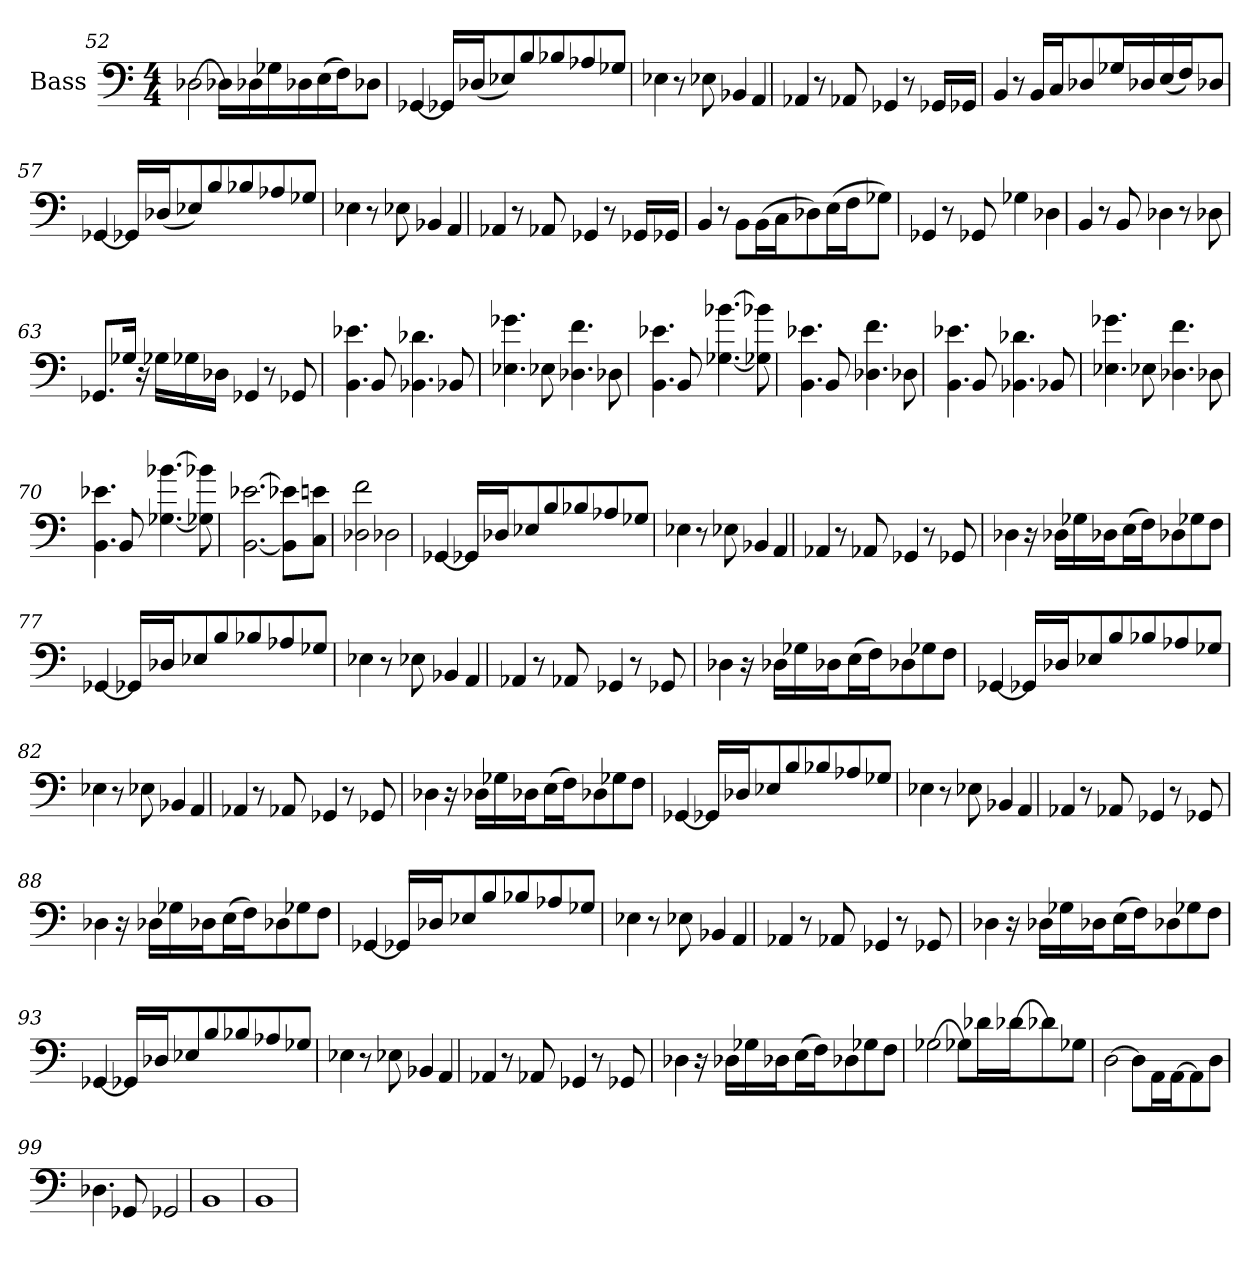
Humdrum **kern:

**kern
*part1
*staff1
*I"Bass
*clefF4
*ITrd7c12
*k[]
*M4/4
=52
!LO:N:vis=2
[8DD-X
!LO:N:vis=16
64DD-X\LL]
!LO:N:vis=16
64DD-X\
!LO:N:vis=16
64GG-X\
!LO:N:vis=16
64DD-X\
!LO:N:vis=16
(64EE\
!LO:N:vis=16
64FF\J)
!LO:N:vis=8
32DD-X\J
=53
!LO:N:vis=4
[16GGG-X
!LO:N:vis=16
64GGG-X/LL]
!LO:N:vis=16
(64DD-X/J
!LO:N:vis=8
32EE-X/)
!LO:N:vis=8
32BB/
!LO:N:vis=8
32BB-X/
!LO:N:vis=8
32AA-X/
!LO:N:vis=8
32GG-X/J
=54
!LO:N:vis=4
16EE-X
!LO:N:vis=8
32r
!LO:N:vis=8
32EE-X
!LO:N:vis=4
16BBB-X
!LO:N:vis=4
16AAA
=55
!LO:N:vis=4
16AAA-X
!LO:N:vis=8
32r
!LO:N:vis=8
32AAA-X
!LO:N:vis=4
16GGG-X
!LO:N:vis=8
32r
!LO:N:vis=16
64GGG-X/LL
!LO:N:vis=16
64GGG-X/JJ
=56
!LO:N:vis=4
16BBB
!LO:N:vis=8
32r
!LO:N:vis=16
64BBB/LL
!LO:N:vis=16
64CC/J
!LO:N:vis=8
32DD-X/
!LO:N:vis=16
64GG-X/L
!LO:N:vis=16
64DD-X/
!LO:N:vis=16
(64EE/
!LO:N:vis=16
64FF/J)
!LO:N:vis=8
32DD-X/J
=57
!LO:N:vis=4
[16GGG-X
!LO:N:vis=16
64GGG-X/LL]
!LO:N:vis=16
(64DD-X/J
!LO:N:vis=8
32EE-X/)
!LO:N:vis=8
32BB/
!LO:N:vis=8
32BB-X/
!LO:N:vis=8
32AA-X/
!LO:N:vis=8
32GG-X/J
=58
!LO:N:vis=4
16EE-X
!LO:N:vis=8
32r
!LO:N:vis=8
32EE-X
!LO:N:vis=4
16BBB-X
!LO:N:vis=4
16AAA
=59
!LO:N:vis=4
16AAA-X
!LO:N:vis=8
32r
!LO:N:vis=8
32AAA-X
!LO:N:vis=4
16GGG-X
!LO:N:vis=8
32r
!LO:N:vis=16
64GGG-X/LL
!LO:N:vis=16
64GGG-X/JJ
=60
!LO:N:vis=4
16BBB
!LO:N:vis=8
32r
!LO:N:vis=8
32BBB\L
!LO:N:vis=16
(64BBB\L
!LO:N:vis=16
64CC\J
!LO:N:vis=8
32DD-X\)
!LO:N:vis=16
(64EE\L
!LO:N:vis=16
64FF\J
!LO:N:vis=8
32GG-X\J)
=61
!LO:N:vis=4
16GGG-X
!LO:N:vis=8
32r
!LO:N:vis=8
32GGG-X
!LO:N:vis=4
16GG-X
!LO:N:vis=4
16DD-X
=62
!LO:N:vis=4
16BBB
!LO:N:vis=8
32r
!LO:N:vis=8
32BBB
!LO:N:vis=4
16DD-X
!LO:N:vis=8
32r
!LO:N:vis=8
32DD-X
=63
!LO:N:vis=8.
32.GGG-X/L
!LO:N:vis=16
64GG-X/Jk
!LO:N:vis=16
64r
!LO:N:vis=16
64GG-X\LL
!LO:N:vis=16
64GG-X\
!LO:N:vis=16
64DD-X\JJ
!LO:N:vis=4
16GGG-X
!LO:N:vis=8
32r
!LO:N:vis=8
32GGG-X
=64
!LO:N:vis=4.
16.E-X 16.BBB
!LO:N:vis=8
32BBB
!LO:N:vis=4.
16.D-X 16.BBB-X
!LO:N:vis=8
32BBB-X
=65
!LO:N:vis=4.
16.G-X 16.EE-X
!LO:N:vis=8
32EE-X
!LO:N:vis=4.
16.F 16.DD-X
!LO:N:vis=8
32DD-X
=66
!LO:N:vis=4.
16.E-X 16.BBB
!LO:N:vis=8
32BBB
!LO:N:vis=4.
[16.B-X [16.GG-X
!LO:N:vis=8
32B-X] 32GG-X]
=67
!LO:N:vis=4.
16.E-X 16.BBB
!LO:N:vis=8
32BBB
!LO:N:vis=4.
16.F 16.DD-X
!LO:N:vis=8
32DD-X
=68
!LO:N:vis=4.
16.E-X 16.BBB
!LO:N:vis=8
32BBB
!LO:N:vis=4.
16.D-X 16.BBB-X
!LO:N:vis=8
32BBB-X
=69
!LO:N:vis=4.
16.G-X 16.EE-X
!LO:N:vis=8
32EE-X
!LO:N:vis=4.
16.F 16.DD-X
!LO:N:vis=8
32DD-X
=70
!LO:N:vis=4.
16.E-X 16.BBB
!LO:N:vis=8
32BBB
!LO:N:vis=4.
[16.B-X [16.GG-X
!LO:N:vis=8
32B-X] 32GG-X]
=71
!LO:N:vis=2.
[8.E-X [8.BBB
!LO:N:vis=8
32E-X]\ 32BBB]\L
!LO:N:vis=8
32E\ 32CC\J
=72
!LO:N:vis=2
8F 8DD-X
!LO:N:vis=2
8DD-X
=73
!LO:N:vis=4
[16GGG-X
!LO:N:vis=16
64GGG-X/LL]
!LO:N:vis=16
64DD-X/J
!LO:N:vis=8
32EE-X/
!LO:N:vis=8
32BB/
!LO:N:vis=8
32BB-X/
!LO:N:vis=8
32AA-X/
!LO:N:vis=8
32GG-X/J
=74
!LO:N:vis=4
16EE-X
!LO:N:vis=8
32r
!LO:N:vis=8
32EE-X
!LO:N:vis=4
16BBB-X
!LO:N:vis=4
16AAA
=75
!LO:N:vis=4
16AAA-X
!LO:N:vis=8
32r
!LO:N:vis=8
32AAA-X
!LO:N:vis=4
16GGG-X
!LO:N:vis=8
32r
!LO:N:vis=8
32GGG-X
=76
!LO:N:vis=4
16DD-X
!LO:N:vis=16
64r
!LO:N:vis=16
64DD-X\LL
!LO:N:vis=16
64GG-X\
!LO:N:vis=16
64DD-X\J
!LO:N:vis=16
(64EE\L
!LO:N:vis=16
64FF\J)
!LO:N:vis=8
32DD-X\
!LO:N:vis=8
32GG-X\
!LO:N:vis=8
32FF\J
=77
!LO:N:vis=4
[16GGG-X
!LO:N:vis=16
64GGG-X/LL]
!LO:N:vis=16
64DD-X/J
!LO:N:vis=8
32EE-X/
!LO:N:vis=8
32BB/
!LO:N:vis=8
32BB-X/
!LO:N:vis=8
32AA-X/
!LO:N:vis=8
32GG-X/J
=78
!LO:N:vis=4
16EE-X
!LO:N:vis=8
32r
!LO:N:vis=8
32EE-X
!LO:N:vis=4
16BBB-X
!LO:N:vis=4
16AAA
=79
!LO:N:vis=4
16AAA-X
!LO:N:vis=8
32r
!LO:N:vis=8
32AAA-X
!LO:N:vis=4
16GGG-X
!LO:N:vis=8
32r
!LO:N:vis=8
32GGG-X
=80
!LO:N:vis=4
16DD-X
!LO:N:vis=16
64r
!LO:N:vis=16
64DD-X\LL
!LO:N:vis=16
64GG-X\
!LO:N:vis=16
64DD-X\J
!LO:N:vis=16
(64EE\L
!LO:N:vis=16
64FF\J)
!LO:N:vis=8
32DD-X\
!LO:N:vis=8
32GG-X\
!LO:N:vis=8
32FF\J
=81
!LO:N:vis=4
[16GGG-X
!LO:N:vis=16
64GGG-X/LL]
!LO:N:vis=16
64DD-X/J
!LO:N:vis=8
32EE-X/
!LO:N:vis=8
32BB/
!LO:N:vis=8
32BB-X/
!LO:N:vis=8
32AA-X/
!LO:N:vis=8
32GG-X/J
=82
!LO:N:vis=4
16EE-X
!LO:N:vis=8
32r
!LO:N:vis=8
32EE-X
!LO:N:vis=4
16BBB-X
!LO:N:vis=4
16AAA
=83
!LO:N:vis=4
16AAA-X
!LO:N:vis=8
32r
!LO:N:vis=8
32AAA-X
!LO:N:vis=4
16GGG-X
!LO:N:vis=8
32r
!LO:N:vis=8
32GGG-X
=84
!LO:N:vis=4
16DD-X
!LO:N:vis=16
64r
!LO:N:vis=16
64DD-X\LL
!LO:N:vis=16
64GG-X\
!LO:N:vis=16
64DD-X\J
!LO:N:vis=16
(64EE\L
!LO:N:vis=16
64FF\J)
!LO:N:vis=8
32DD-X\
!LO:N:vis=8
32GG-X\
!LO:N:vis=8
32FF\J
=85
!LO:N:vis=4
[16GGG-X
!LO:N:vis=16
64GGG-X/LL]
!LO:N:vis=16
64DD-X/J
!LO:N:vis=8
32EE-X/
!LO:N:vis=8
32BB/
!LO:N:vis=8
32BB-X/
!LO:N:vis=8
32AA-X/
!LO:N:vis=8
32GG-X/J
=86
!LO:N:vis=4
16EE-X
!LO:N:vis=8
32r
!LO:N:vis=8
32EE-X
!LO:N:vis=4
16BBB-X
!LO:N:vis=4
16AAA
=87
!LO:N:vis=4
16AAA-X
!LO:N:vis=8
32r
!LO:N:vis=8
32AAA-X
!LO:N:vis=4
16GGG-X
!LO:N:vis=8
32r
!LO:N:vis=8
32GGG-X
=88
!LO:N:vis=4
16DD-X
!LO:N:vis=16
64r
!LO:N:vis=16
64DD-X\LL
!LO:N:vis=16
64GG-X\
!LO:N:vis=16
64DD-X\J
!LO:N:vis=16
(64EE\L
!LO:N:vis=16
64FF\J)
!LO:N:vis=8
32DD-X\
!LO:N:vis=8
32GG-X\
!LO:N:vis=8
32FF\J
=89
!LO:N:vis=4
[16GGG-X
!LO:N:vis=16
64GGG-X/LL]
!LO:N:vis=16
64DD-X/J
!LO:N:vis=8
32EE-X/
!LO:N:vis=8
32BB/
!LO:N:vis=8
32BB-X/
!LO:N:vis=8
32AA-X/
!LO:N:vis=8
32GG-X/J
=90
!LO:N:vis=4
16EE-X
!LO:N:vis=8
32r
!LO:N:vis=8
32EE-X
!LO:N:vis=4
16BBB-X
!LO:N:vis=4
16AAA
=91
!LO:N:vis=4
16AAA-X
!LO:N:vis=8
32r
!LO:N:vis=8
32AAA-X
!LO:N:vis=4
16GGG-X
!LO:N:vis=8
32r
!LO:N:vis=8
32GGG-X
=92
!LO:N:vis=4
16DD-X
!LO:N:vis=16
64r
!LO:N:vis=16
64DD-X\LL
!LO:N:vis=16
64GG-X\
!LO:N:vis=16
64DD-X\J
!LO:N:vis=16
(64EE\L
!LO:N:vis=16
64FF\J)
!LO:N:vis=8
32DD-X\
!LO:N:vis=8
32GG-X\
!LO:N:vis=8
32FF\J
=93
!LO:N:vis=4
[16GGG-X
!LO:N:vis=16
64GGG-X/LL]
!LO:N:vis=16
64DD-X/J
!LO:N:vis=8
32EE-X/
!LO:N:vis=8
32BB/
!LO:N:vis=8
32BB-X/
!LO:N:vis=8
32AA-X/
!LO:N:vis=8
32GG-X/J
=94
!LO:N:vis=4
16EE-X
!LO:N:vis=8
32r
!LO:N:vis=8
32EE-X
!LO:N:vis=4
16BBB-X
!LO:N:vis=4
16AAA
=95
!LO:N:vis=4
16AAA-X
!LO:N:vis=8
32r
!LO:N:vis=8
32AAA-X
!LO:N:vis=4
16GGG-X
!LO:N:vis=8
32r
!LO:N:vis=8
32GGG-X
=96
!LO:N:vis=4
16DD-X
!LO:N:vis=16
64r
!LO:N:vis=16
64DD-X\LL
!LO:N:vis=16
64GG-X\
!LO:N:vis=16
64DD-X\J
!LO:N:vis=16
(64EE\L
!LO:N:vis=16
64FF\J)
!LO:N:vis=8
32DD-X\
!LO:N:vis=8
32GG-X\
!LO:N:vis=8
32FF\J
=97
!LO:N:vis=2
[8GG-X
!LO:N:vis=8
32GG-X\L]
!LO:N:vis=16
64D-X\L
!LO:N:vis=16
[64D-X\J
!LO:N:vis=8
32D-X\]
!LO:N:vis=8
32GG-X\J
=98
!LO:N:vis=2
[8DD
!LO:N:vis=8
32DD\L]
!LO:N:vis=16
64AAA\L
!LO:N:vis=16
[64AAA\J
!LO:N:vis=8
32AAA\]
!LO:N:vis=8
32DD\J
=99
!LO:N:vis=4.
16.DD-X
!LO:N:vis=8
32GGG-X
!LO:N:vis=2
8GGG-X
=100
!LO:N:vis=1
4BBB
=101
!LO:N:vis=1
4BBB
=
*-
